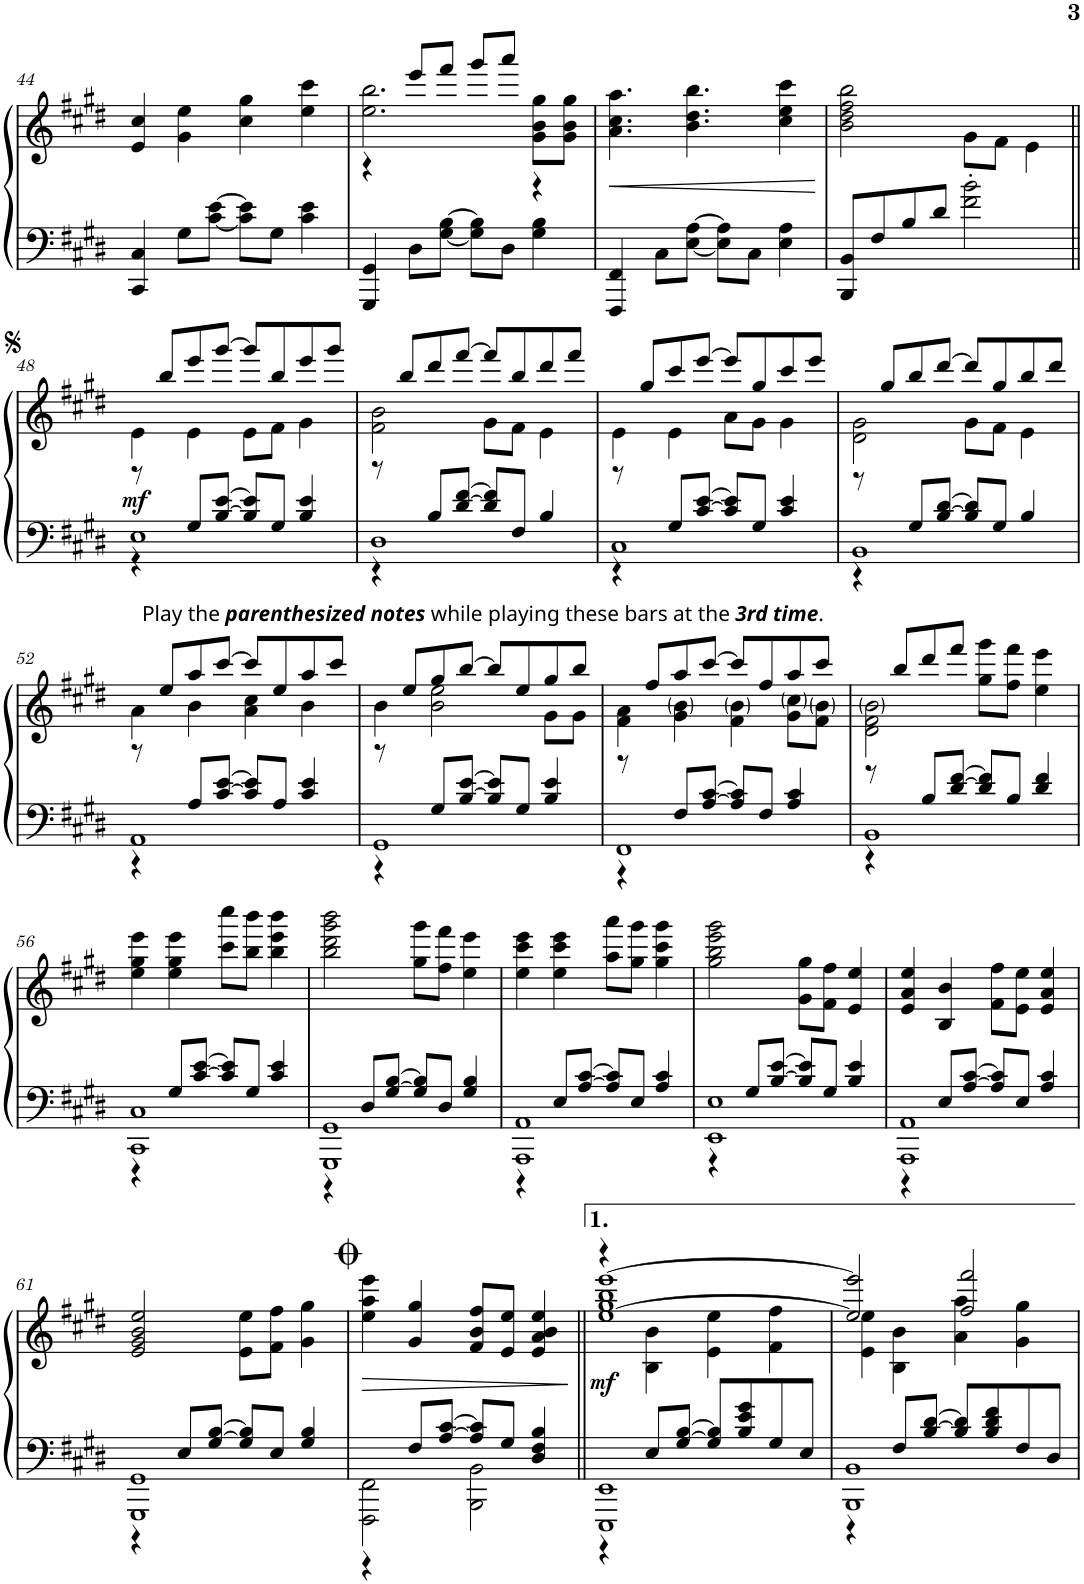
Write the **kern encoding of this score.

**kern	**kern	**dynam
*part1	*part1	*part1
*staff2	*staff1	*staff1/2
*I"Piano	*	*
*I'Pno.	*	*
!!LO:PB:g=z
*clefF4	*clefG2	*
*k[f#c#g#d#]	*k[f#c#g#d#]	*
*M4/4	*M4/4	*
=44	=44	=44
4CC#/ 4C#/	4e/ 4cc#/	.
8G#\L	4g#\ 4ee\	.
[8c#\ [8e\J	.	.
8c#\] 8e\]L	4cc#\ 4gg#\	.
8G#\J	.	.
4c#\ 4e\	4ee\ 4ccc#\	.
=45	=45	=45
*	*^	*
4GGG#/ 4GG#/	2.ee\ 2.bb\	4r	.
8D#\L	.	8eee/L	.
[8G#\ [8B\J	.	8fff#/J	.
8G#\] 8B\]L	.	8ggg#/L	.
8D#\J	.	8aaa/J	.
4G#\ 4B\	8g#\ 8b\ 8gg#\L	4r	.
.	8g#\ 8b\ 8gg#\J	.	.
*	*v	*v	*
=46	=46	=46
!	!	!LO:HP:b
4FFF#/ 4FF#/	4.a\ 4.cc#\ 4.aa\	<
8C#\L	.	.
[8E\ [8A\J	4.b\ 4.dd#\ 4.bb\	.
8E\] 8A\]L	.	.
8C#\J	.	.
4E\ 4A\	4cc#\ 4ee\ 4ccc#\	.
=47	=47	=47
8BBB/ 8BB/L	2b\ 2dd#\ 2ff#\ 2bb\	.
8F#/	.	.
8B/	.	.
8d#/J	.	.
2f#\' 2b\'	8g#\L	.
.	8f#\J	.
.	4e\	.
!!LO:LB:g=z
=48||	=48||	=48||
*^	*^	*
!	!	!	!	!LO:DY:b
1E	4r	4e\	8r	mf
.	.	.	8bb/L	.
.	8G#/L	4e\	8eee/	.
.	[8B/ [8e/J	.	[8ggg#/J	.
.	8B/] 8e/]L	8e\L	8ggg#/L]	.
.	8G#/J	8f#\J	8bb/	.
.	4B/ 4e/	4g#\	8eee/	.
.	.	.	8ggg#/J	.
=49	=49	=49	=49	=49
1D#	4r	2f#\ 2b\	8r	.
.	.	.	8bb/L	.
.	8B/L	.	8ddd#/	.
.	[8d#/ [8f#/J	.	[8fff#/J	.
.	8d#/] 8f#/]L	8g#\L	8fff#/L]	.
.	8F#/J	8f#\J	8bb/	.
.	4B/	4e\	8ddd#/	.
.	.	.	8fff#/J	.
=50	=50	=50	=50	=50
1C#	4r	4e\	8r	.
.	.	.	8gg#/L	.
.	8G#/L	4e\	8ccc#/	.
.	[8c#/ [8e/J	.	[8eee/J	.
.	8c#/] 8e/]L	8a\L	8eee/L]	.
.	8G#/J	8g#\J	8gg#/	.
.	4c#/ 4e/	4g#\	8ccc#/	.
.	.	.	8eee/J	.
=51	=51	=51	=51	=51
1BB	4r	2d#\ 2g#\	8r	.
.	.	.	8gg#/L	.
.	8G#/L	.	8bb/	.
.	[8B/ [8d#/J	.	[8ddd#/J	.
.	8B/] 8d#/]L	8g#\L	8ddd#/L]	.
.	8G#/J	8f#\J	8gg#/	.
.	4B/	4e\	8bb/	.
.	.	.	8ddd#/J	.
!!LO:LB:g=z	!!
=52	=52	=52	=52	=52
1AA	4r	4a\	8r	.
.	.	.	8ee/L	.
.	8A/L	4b\	8aa/	.
.	[8c#/ [8e/J	.	[8ccc#/J	.
.	8c#/] 8e/]L	4a\ 4cc#\	8ccc#/L]	.
.	8A/J	.	8ee/	.
.	4c#/ 4e/	4b\	8aa/	.
.	.	.	8ccc#/J	.
=53	=53	=53	=53	=53
1GG#	4r	4b\	8r	.
.	.	.	8ee/L	.
.	8G#/L	2b\ 2ee\	8gg#/	.
.	[8B/ [8e/J	.	[8bb/J	.
.	8B/] 8e/]L	.	8bb/L]	.
.	8G#/J	.	8ee/	.
.	4B/ 4e/	8g#\L	8gg#/	.
.	.	8g#\J	8bb/J	.
=54	=54	=54	=54	=54
1FF#	4r	4f#\ 4a\	8r	.
.	.	.	8ff#/L	.
!	!	!LO:TX:a:t=Play the	!	!
!	!	!LO:TX:a:Bi:t=parenthesized notes	!	!
!	!	!LO:TX:a:t=while playing these bars at the	!	!
!	!	!LO:TX:a:Bi:t=3rd time	!	!
!	!	!LO:TX:a:t=.	!	!
.	8F#/L	4g#\ 4b\	8aa/	.
.	[8A/ [8c#/J	.	[8ccc#/J	.
.	8A/] 8c#/]L	4f#\ 4b\	8ccc#/L]	.
.	8F#/J	.	8ff#/	.
.	4A/ 4c#/	8g#\ 8cc#\L	8aa/	.
.	.	8f#\ 8b\J	8ccc#/J	.
=55	=55	=55	=55	=55
1BB	4r	2d#\ 2f#\ 2b\	8r	.
.	.	.	8bb/L	.
.	8B/L	.	8ddd#/	.
.	[8d#/ [8f#/J	.	8fff#/J	.
.	8d#/] 8f#/]L	8gg#\ 8ggg#\L	2ryy	.
.	8B/J	8ff#\ 8fff#\J	.	.
.	4d#/ 4f#/	4ee\ 4eee\	.	.
*	*	*v	*v	*
!!LO:LB:g=z
=56	=56	=56	=56
1CC# 1C#	4r	4ee\ 4gg#\ 4eee\	.
.	8G#/L	4ee\ 4gg#\ 4eee\	.
.	[8c#/ [8e/J	.	.
.	8c#/] 8e/]L	8ccc#\ 8cccc#\L	.
.	8G#/J	8bb\ 8bbb\J	.
.	4c#/ 4e/	4bb\ 4eee\ 4bbb\	.
=57	=57	=57	=57
1GGG# 1GG#	4r	2bb\ 2ddd#\ 2ggg#\ 2bbb\	.
.	8D#/L	.	.
.	[8G#/ [8B/J	.	.
.	8G#/] 8B/]L	8gg#\ 8ggg#\L	.
.	8D#/J	8ff#\ 8fff#\J	.
.	4G#/ 4B/	4ee\ 4eee\	.
=58	=58	=58	=58
1AAA 1AA	4r	4ee\ 4ccc#\ 4eee\	.
.	8E/L	4ee\ 4ccc#\ 4eee\	.
.	[8A/ [8c#/J	.	.
.	8A/] 8c#/]L	8aa\ 8aaa\L	.
.	8E/J	8gg#\ 8ggg#\J	.
.	4A/ 4c#/	4gg#\ 4ccc#\ 4ggg#\	.
=59	=59	=59	=59
1EE 1E	4r	2gg#\ 2bb\ 2eee\ 2ggg#\	.
.	8G#/L	.	.
.	[8B/ [8e/J	.	.
.	8B/] 8e/]L	8g#\ 8gg#\L	.
.	8G#/J	8f#\ 8ff#\J	.
.	4B/ 4e/	4e/ 4ee/	.
=60	=60	=60	=60
1AAA 1AA	4r	4e/ 4a/ 4ee/	.
.	8E/L	4B/ 4b/	.
.	[8A/ [8c#/J	.	.
.	8A/] 8c#/]L	8f#\ 8ff#\L	.
.	8E/J	8e\ 8ee\J	.
.	4A/ 4c#/	4e/ 4a/ 4ee/	.
!!LO:LB:g=z
=61	=61	=61	=61
1GGG# 1GG#	4r	2e/ 2g#/ 2b/ 2ee/	.
.	8E/L	.	.
.	[8G#/ [8B/J	.	.
.	8G#/] 8B/]L	8e\ 8ee\L	.
.	8E/J	8f#\ 8ff#\J	.
.	4G#/ 4B/	4g#\ 4gg#\	.
=62	=62	=62	=62
2FFF#\ 2FF#\	4r	4ee\ 4aa\ 4eee\	.
.	8F#/L	4g#/ 4gg#/	.
.	[8A/ [8c#/J	.	.
2BBB\ 2BB\	8A/] 8c#/]L	8f#/ 8b/ 8ff#/L	.
.	8G#/J	8e/ 8ee/J	.
.	4D#/ 4F#/ 4B/	4e/ 4a/ 4b/ 4ee/	.
*v	*v	*	*
.	.	[
!	!LO:TX:a:t=<font size="18"/>	!
!LO:TX:a:t=<font size="18"/>	!	!
=63||	=63||	=63||
*^	*^	*
!	!	!	!	!LO:DY:b
1EEE 1EE	4r	4r	[>1ee 1gg# 1bb [>1eee	mf
.	8E/L	4B\ 4b\	.	.
.	[8G#/ [8B/J	.	.	.
.	8G#/] 8B/]L	4e\ 4ee\	.	.
.	8B/ 8e/ 8g#/	.	.	.
.	8G#/	4f#\ 4ff#\	.	.
.	8E/J	.	.	.
=64	=64	=64	=64	=64
1BBB 1BB	4r	4e\ 4ee\	2ee/] 2eee/]	.
.	8F#/L	4B\ 4b\	.	.
.	[8B/ [8d#/J	.	.	.
.	8B/] 8d#/]L	4a\ 4aa\	2ff#/ 2fff#/	.
.	8B/ 8d#/ 8f#/	.	.	.
.	8F#/	4g#\ 4gg#\	.	.
.	8D#/J	.	.	.
*v	*v	*	*	*
*	*v	*v	*
=	=	=
*-	*-	*-
